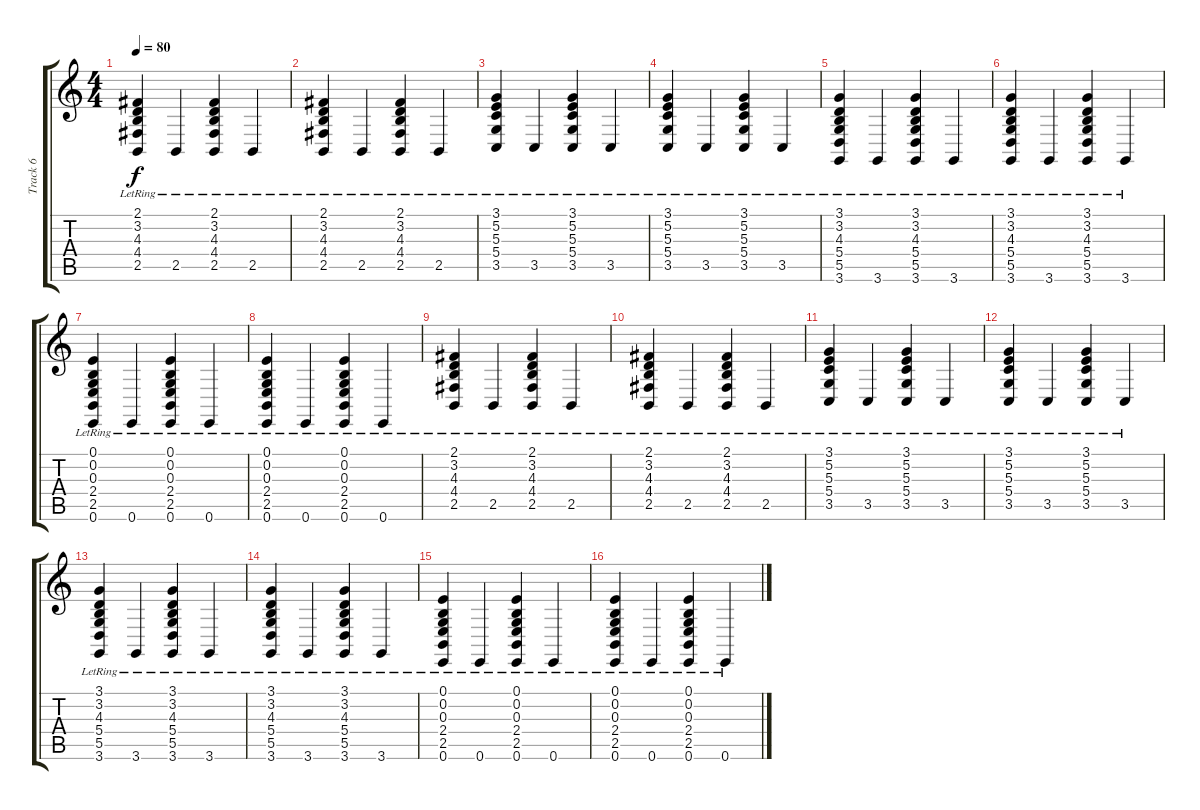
\track ("Track 6" "Track 6") {instrument acousticgrandpiano}
\staff {score tabs}
\tuning (E4 B3 G3 D3 A2 E2) {hide}
\ts (4 4)
\tempo 80
\clef g2
\ks c
(2.1{lr} 3.2{lr} 4.3{lr} 4.4{lr} 2.5{lr}).4{dy f} 2.5{lr}.4 (2.1{lr} 3.2{lr} 4.3{lr} 4.4{lr} 2.5{lr}).4 2.5{lr}.4 |
(2.1{lr} 3.2{lr} 4.3{lr} 4.4{lr} 2.5{lr}).4 2.5{lr}.4 (2.1{lr} 3.2{lr} 4.3{lr} 4.4{lr} 2.5{lr}).4 2.5{lr}.4 |
(3.1{lr} 5.2{lr} 5.3{lr} 5.4{lr} 3.5{lr}).4 3.5{lr}.4 (3.1{lr} 5.2{lr} 5.3{lr} 5.4{lr} 3.5{lr}).4 3.5{lr}.4 |
(3.1{lr} 5.2{lr} 5.3{lr} 5.4{lr} 3.5{lr}).4 3.5{lr}.4 (3.1{lr} 5.2{lr} 5.3{lr} 5.4{lr} 3.5{lr}).4 3.5{lr}.4 |
(3.1{lr} 3.2{lr} 4.3{lr} 5.4{lr} 5.5{lr} 3.6{lr}).4 3.6{lr}.4 (3.1{lr} 3.2{lr} 4.3{lr} 5.4{lr} 5.5{lr} 3.6{lr}).4 3.6{lr}.4 |
(3.1{lr} 3.2{lr} 4.3{lr} 5.4{lr} 5.5{lr} 3.6{lr}).4 3.6{lr}.4 (3.1{lr} 3.2{lr} 4.3{lr} 5.4{lr} 5.5{lr} 3.6{lr}).4 3.6{lr}.4 |
(0.1{lr} 0.2{lr} 0.3{lr} 2.4{lr} 2.5{lr} 0.6{lr}).4 0.6{lr}.4 (0.1{lr} 0.2{lr} 0.3{lr} 2.4{lr} 2.5{lr} 0.6{lr}).4 0.6{lr}.4 |
(0.1{lr} 0.2{lr} 0.3{lr} 2.4{lr} 2.5{lr} 0.6{lr}).4 0.6{lr}.4 (0.1{lr} 0.2{lr} 0.3{lr} 2.4{lr} 2.5{lr} 0.6{lr}).4 0.6{lr}.4 |
(2.1{lr} 3.2{lr} 4.3{lr} 4.4{lr} 2.5{lr}).4 2.5{lr}.4 (2.1{lr} 3.2{lr} 4.3{lr} 4.4{lr} 2.5{lr}).4 2.5{lr}.4 |
(2.1{lr} 3.2{lr} 4.3{lr} 4.4{lr} 2.5{lr}).4 2.5{lr}.4 (2.1{lr} 3.2{lr} 4.3{lr} 4.4{lr} 2.5{lr}).4 2.5{lr}.4 |
(3.1{lr} 5.2{lr} 5.3{lr} 5.4{lr} 3.5{lr}).4 3.5{lr}.4 (3.1{lr} 5.2{lr} 5.3{lr} 5.4{lr} 3.5{lr}).4 3.5{lr}.4 |
(3.1{lr} 5.2{lr} 5.3{lr} 5.4{lr} 3.5{lr}).4 3.5{lr}.4 (3.1{lr} 5.2{lr} 5.3{lr} 5.4{lr} 3.5{lr}).4 3.5{lr}.4 |
(3.1{lr} 3.2{lr} 4.3{lr} 5.4{lr} 5.5{lr} 3.6{lr}).4 3.6{lr}.4 (3.1{lr} 3.2{lr} 4.3{lr} 5.4{lr} 5.5{lr} 3.6{lr}).4 3.6{lr}.4 |
(3.1{lr} 3.2{lr} 4.3{lr} 5.4{lr} 5.5{lr} 3.6{lr}).4 3.6{lr}.4 (3.1{lr} 3.2{lr} 4.3{lr} 5.4{lr} 5.5{lr} 3.6{lr}).4 3.6{lr}.4 |
(0.1{lr} 0.2{lr} 0.3{lr} 2.4{lr} 2.5{lr} 0.6{lr}).4 0.6{lr}.4 (0.1{lr} 0.2{lr} 0.3{lr} 2.4{lr} 2.5{lr} 0.6{lr}).4 0.6{lr}.4 |
(0.1{lr} 0.2{lr} 0.3{lr} 2.4{lr} 2.5{lr} 0.6{lr}).4 0.6{lr}.4 (0.1{lr} 0.2{lr} 0.3{lr} 2.4{lr} 2.5{lr} 0.6{lr}).4 0.6{lr}.4
